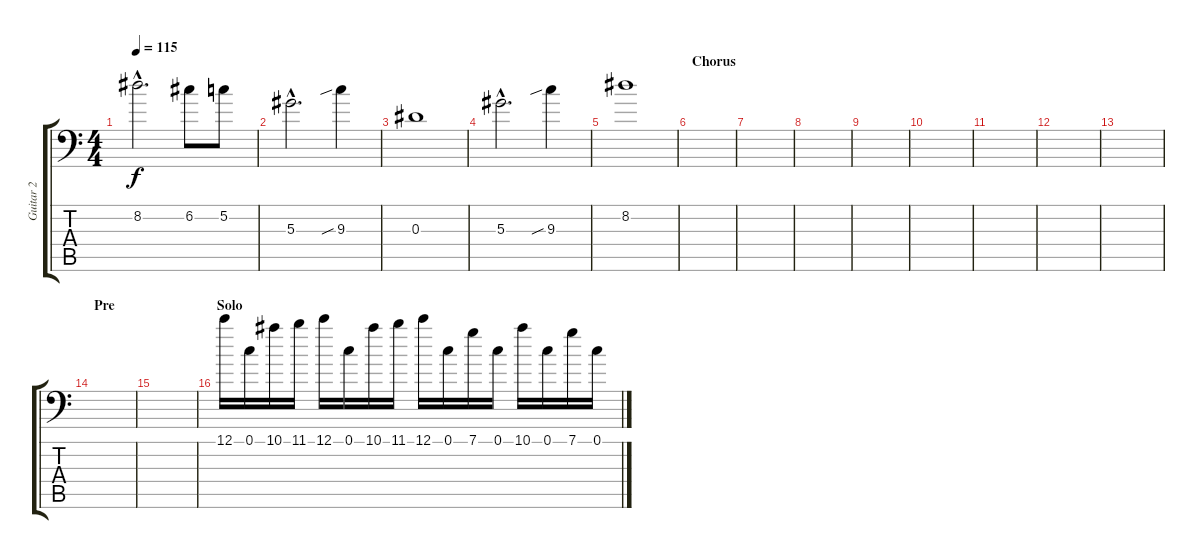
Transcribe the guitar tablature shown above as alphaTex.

\track ("Guitar 2" "Guitar 2") {instrument distortionguitar}
\staff {score tabs}
\tuning (C4 G3 Eb3 Bb2 F2 Bb1) {hide}
\ts (4 4)
\tempo 115
\clef f4
\ks c
8.2{hac}.2{d dy f} 6.2.8 5.2.8 |
5.3{hac}.2{d} 9.3{sib}.4 |
0.3.1 |
5.3{hac}.2{d} 9.3{sib}.4 |
8.2.1 |
\section ("" "Chorus")
|
|
|
|
|
|
|
|
\section ("" "Pre")
|
|
\section ("" "Solo")
12.1.16 0.1.16 10.1.16 11.1.16 12.1.16 0.1.16 10.1.16 11.1.16 12.1.16 0.1.16 7.1.16 0.1.16 10.1.16 0.1.16 7.1.16 0.1.16
